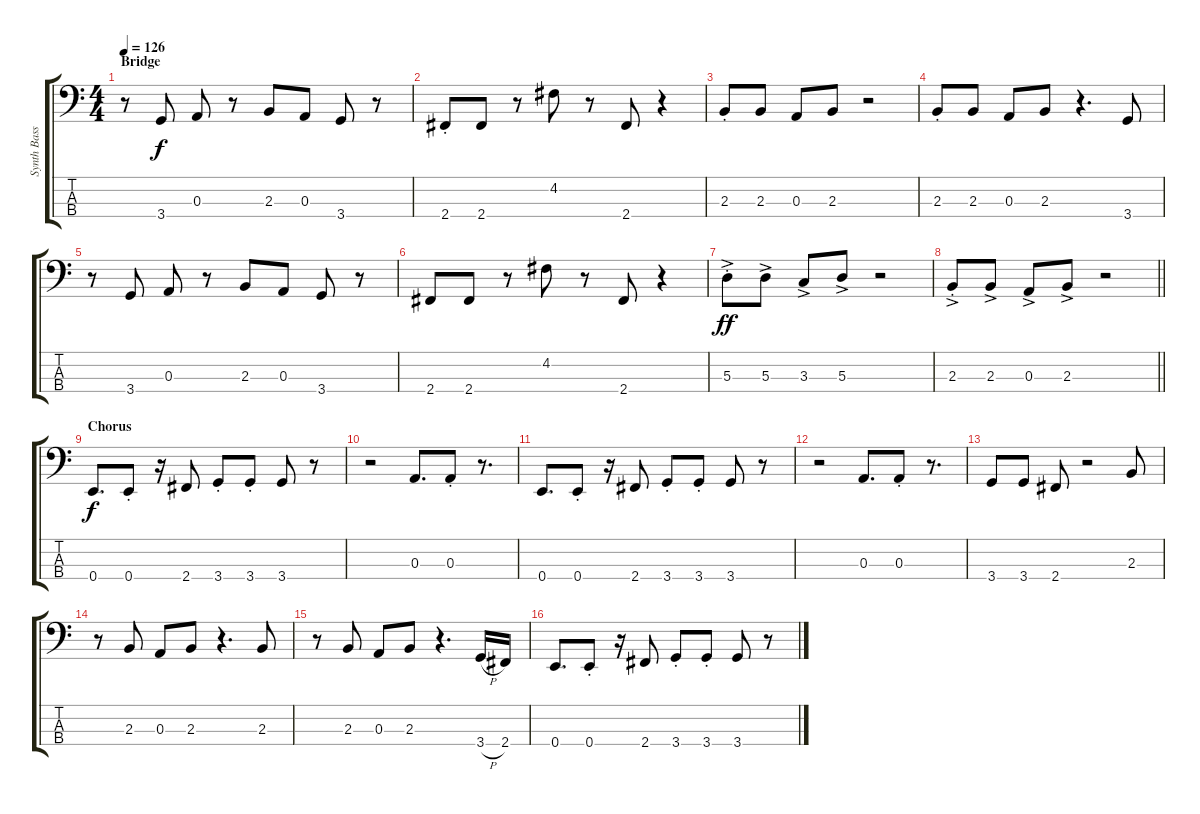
\track ("Synth Bass" "Synth Bass") {instrument synthbass1}
\staff {score tabs}
\tuning (G2 D2 A1 E1) {hide}
\ts (4 4)
\section ("" "Bridge")
\tempo 126
\clef f4
\ks c
r.8{dy f} 3.4.8 0.3.8 r.8 2.3.8 0.3.8 3.4.8 r.8 |
2.4{st}.8 2.4.8 r.8 4.2.8 r.8 2.4.8 r.4 |
2.3{st}.8 2.3.8 0.3.8 2.3.8 r.2 |
2.3{st}.8 2.3.8 0.3.8 2.3.8 r.4{d} 3.4.8 |
r.8 3.4.8 0.3.8 r.8 2.3.8 0.3.8 3.4.8 r.8 |
2.4.8 2.4.8 r.8 4.2.8 r.8 2.4.8 r.4 |
5.3{ac st}.8{dy ff} 5.3{ac}.8 3.3{ac}.8 5.3{ac}.8 r.2 |
\barLineRight lightlight
2.3{ac st}.8 2.3{ac}.8 0.3{ac}.8 2.3{ac}.8 r.2 |
\section ("" "Chorus")
0.4.8{d dy f} 0.4{st}.8 r.16 2.4.8 3.4{st}.8 3.4{st}.8 3.4.8 r.8 |
r.2 0.3.8{d} 0.3{st}.8 r.8{d} |
0.4.8{d} 0.4{st}.8 r.16 2.4.8 3.4{st}.8 3.4{st}.8 3.4.8 r.8 |
r.2 0.3.8{d} 0.3{st}.8 r.8{d} |
3.4.8 3.4.8 2.4.8 r.2 2.3.8 |
r.8 2.3.8 0.3.8 2.3.8 r.4{d} 2.3.8 |
r.8 2.3.8 0.3.8 2.3.8 r.4{d} 3.4{h}.16 2.4.16 |
0.4.8{d} 0.4{st}.8 r.16 2.4.8 3.4{st}.8 3.4{st}.8 3.4.8 r.8
